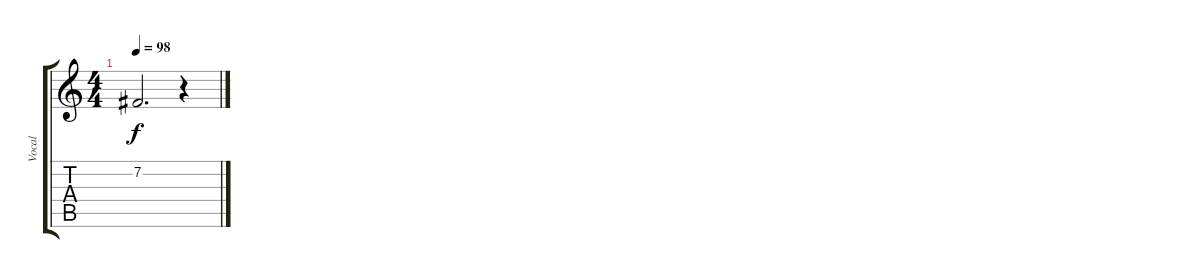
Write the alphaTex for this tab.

\track ("Vocal" "Vocal") {instrument pad4choir}
\staff {score tabs}
\tuning (E4 B3 G3 D3 A2 E2) {hide}
\ts (4 4)
\tempo 98
\clef g2
\ks c
7.2{t}.2{d dy f} r.4
